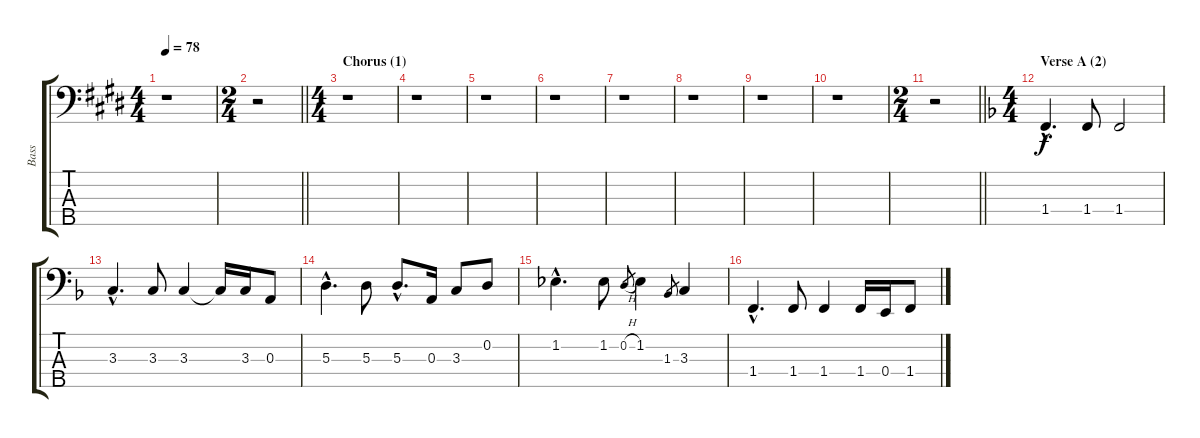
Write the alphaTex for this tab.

\track ("Bass" "Bass") {instrument electricbassfinger}
\staff {score tabs}
\tuning (G2 D2 A1 E1 B0) {hide}
\ts (4 4)
\tempo 78
\clef f4
\ks e
r.1{dy f} |
\ts (2 4)
\barLineRight lightlight
r.2 |
\ts (4 4)
\section ("" "Chorus (1)")
r.1 |
r.1 |
r.1 |
r.1 |
r.1 |
r.1 |
r.1 |
r.1 |
\ts (2 4)
\barLineRight lightlight
r.2 |
\ts (4 4)
\section ("" "Verse A (2)")
\ks f
1.4{hac}.4{d} 1.4.8 1.4.2 |
3.3{hac}.4{d} 3.3.8 3.3.4 3.3{t}.16 3.3.16 0.3.8 |
5.3{hac}.4{d} 5.3.8 5.3{hac}.8{d} 0.3.16 3.3.8 0.2.8 |
1.2{hac}.4{d} 1.2.8 0.2{h}.8{gr} 1.2.4 1.3.8{gr} 3.3.4 |
1.4{hac}.4{d} 1.4.8 1.4.4 1.4.16 0.4.16 1.4.8
